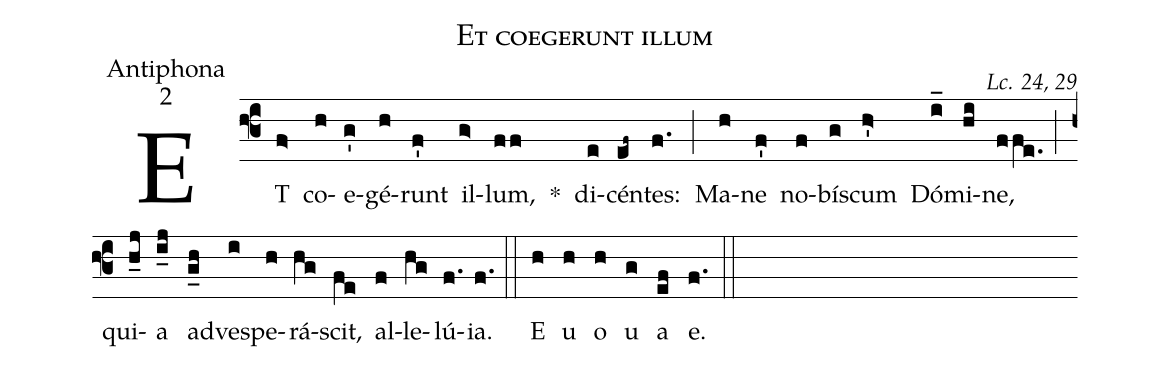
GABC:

name:Et coegerunt illum;
office-part:Antiphona;
mode:2;
commentary:Lc. 24, 29;
%%
(f3)
ET(f>) co(h)e(g')gé(h)runt(f') il(g>)lum,(ff) *()
di(e)cén(ef~)tes:(f.) (;)
Ma(h)ne(f') no(f)bís(g)cum(h>') Dó(i_)mi(hi)ne,(ffe.) (;)
qui(h_j)a(i_j) ad(g_h)ves(i)pe(h)rá(hg)scit,(fe) al(f)le(hg)lú(f.)ia.(f.) (::)
E(h) u(h) o(h) u(g) a(ef) e.(f.) (::)
